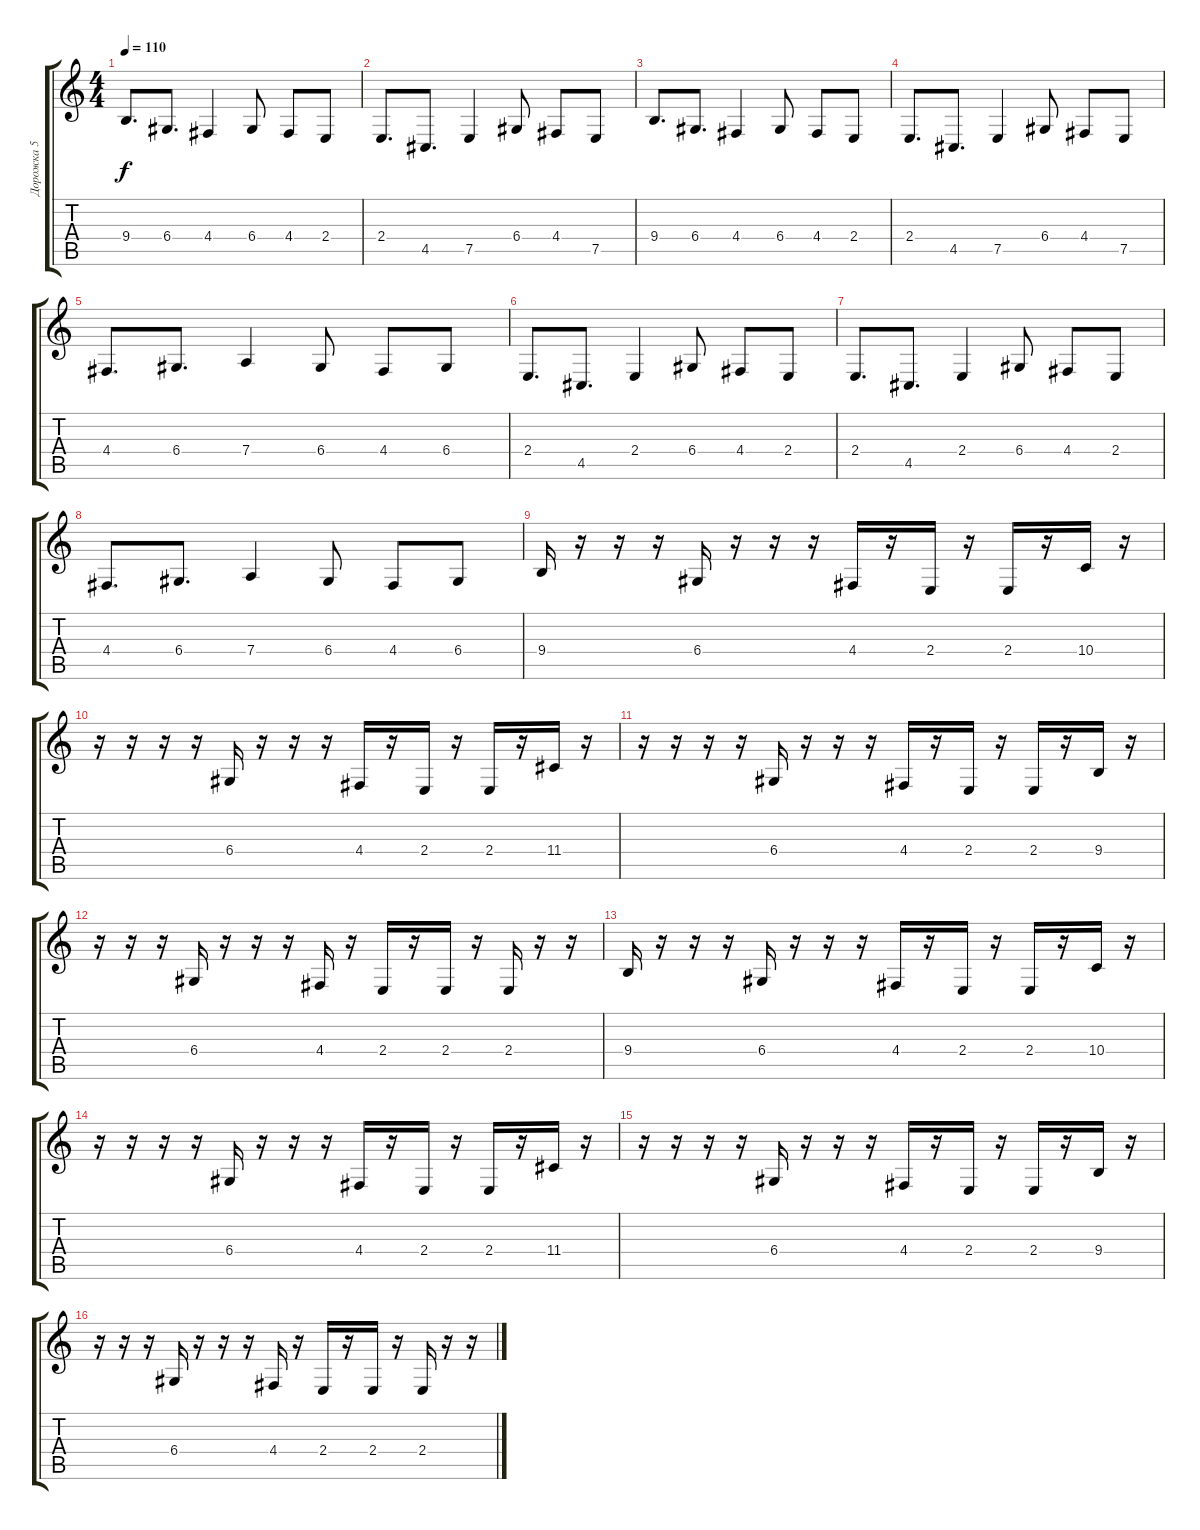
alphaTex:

\track ("Дорожка 5" "Дорожка 5") {instrument electricgrandpiano}
\staff {score tabs}
\tuning (E4 B3 G3 D3 A2 E2) {hide}
\ts (4 4)
\tempo 110
\clef g2
\ks c
9.4.8{d dy f} 6.4.8{d} 4.4.4 6.4.8 4.4.8 2.4.8 |
2.4.8{d} 4.5.8{d} 7.5.4 6.4.8 4.4.8 7.5.8 |
9.4.8{d} 6.4.8{d} 4.4.4 6.4.8 4.4.8 2.4.8 |
2.4.8{d} 4.5.8{d} 7.5.4 6.4.8 4.4.8 7.5.8 |
4.4.8{d} 6.4.8{d} 7.4.4 6.4.8 4.4.8 6.4.8 |
2.4.8{d} 4.5.8{d} 2.4.4 6.4.8 4.4.8 2.4.8 |
2.4.8{d} 4.5.8{d} 2.4.4 6.4.8 4.4.8 2.4.8 |
4.4.8{d} 6.4.8{d} 7.4.4 6.4.8 4.4.8 6.4.8 |
9.4.16 r.16 r.16 r.16 6.4.16 r.16 r.16 r.16 4.4.16 r.16 2.4.16 r.16 2.4.16 r.16 10.4.16 r.16 |
r.16 r.16 r.16 r.16 6.4.16 r.16 r.16 r.16 4.4.16 r.16 2.4.16 r.16 2.4.16 r.16 11.4.16 r.16 |
r.16 r.16 r.16 r.16 6.4.16 r.16 r.16 r.16 4.4.16 r.16 2.4.16 r.16 2.4.16 r.16 9.4.16 r.16 |
r.16 r.16 r.16 6.4.16 r.16 r.16 r.16 4.4.16 r.16 2.4.16 r.16 2.4.16 r.16 2.4.16 r.16 r.16 |
9.4.16 r.16 r.16 r.16 6.4.16 r.16 r.16 r.16 4.4.16 r.16 2.4.16 r.16 2.4.16 r.16 10.4.16 r.16 |
r.16 r.16 r.16 r.16 6.4.16 r.16 r.16 r.16 4.4.16 r.16 2.4.16 r.16 2.4.16 r.16 11.4.16 r.16 |
r.16 r.16 r.16 r.16 6.4.16 r.16 r.16 r.16 4.4.16 r.16 2.4.16 r.16 2.4.16 r.16 9.4.16 r.16 |
r.16 r.16 r.16 6.4.16 r.16 r.16 r.16 4.4.16 r.16 2.4.16 r.16 2.4.16 r.16 2.4.16 r.16 r.16
